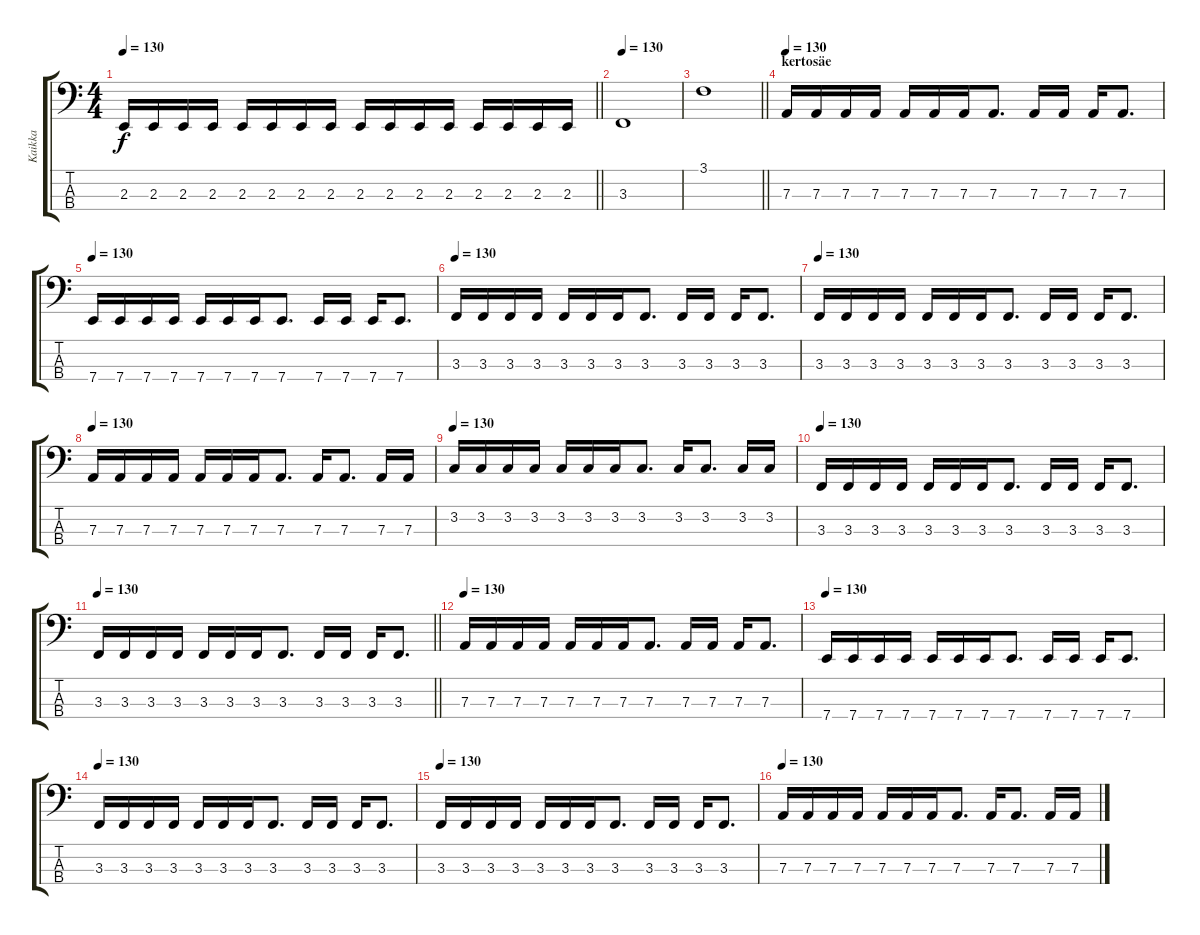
\track ("Kaikka" "Kaikka") {instrument electricbasspick}
\staff {score tabs}
\tuning (D2 A1 D1 A0) {hide}
\ts (4 4)
\tempo 130
\clef f4
\barLineRight lightlight
\ks c
2.3.16{dy f} 2.3.16 2.3.16 2.3.16 2.3.16 2.3.16 2.3.16 2.3.16 2.3.16 2.3.16 2.3.16 2.3.16 2.3.16 2.3.16 2.3.16 2.3.16 |
\section ("" "")
\tempo 130
3.3.1 |
\barLineRight lightlight
3.1.1 |
\section ("" "kertosäe")
\tempo 130
7.3.16 7.3.16 7.3.16 7.3.16 7.3.16 7.3.16 7.3.16 7.3.8{d} 7.3.16 7.3.16 7.3.16 7.3.8{d} |
\tempo 130
7.4.16 7.4.16 7.4.16 7.4.16 7.4.16 7.4.16 7.4.16 7.4.8{d} 7.4.16 7.4.16 7.4.16 7.4.8{d} |
\tempo 130
3.3.16 3.3.16 3.3.16 3.3.16 3.3.16 3.3.16 3.3.16 3.3.8{d} 3.3.16 3.3.16 3.3.16 3.3.8{d} |
\tempo 130
3.3.16 3.3.16 3.3.16 3.3.16 3.3.16 3.3.16 3.3.16 3.3.8{d} 3.3.16 3.3.16 3.3.16 3.3.8{d} |
\tempo 130
7.3.16 7.3.16 7.3.16 7.3.16 7.3.16 7.3.16 7.3.16 7.3.8{d} 7.3.16 7.3.8{d} 7.3.16 7.3.16 |
\tempo 130
3.2.16 3.2.16 3.2.16 3.2.16 3.2.16 3.2.16 3.2.16 3.2.8{d} 3.2.16 3.2.8{d} 3.2.16 3.2.16 |
\tempo 130
3.3.16 3.3.16 3.3.16 3.3.16 3.3.16 3.3.16 3.3.16 3.3.8{d} 3.3.16 3.3.16 3.3.16 3.3.8{d} |
\tempo 130
\barLineRight lightlight
3.3.16 3.3.16 3.3.16 3.3.16 3.3.16 3.3.16 3.3.16 3.3.8{d} 3.3.16 3.3.16 3.3.16 3.3.8{d} |
\section ("" "")
\tempo 130
7.3.16 7.3.16 7.3.16 7.3.16 7.3.16 7.3.16 7.3.16 7.3.8{d} 7.3.16 7.3.16 7.3.16 7.3.8{d} |
\tempo 130
7.4.16 7.4.16 7.4.16 7.4.16 7.4.16 7.4.16 7.4.16 7.4.8{d} 7.4.16 7.4.16 7.4.16 7.4.8{d} |
\tempo 130
3.3.16 3.3.16 3.3.16 3.3.16 3.3.16 3.3.16 3.3.16 3.3.8{d} 3.3.16 3.3.16 3.3.16 3.3.8{d} |
\tempo 130
3.3.16 3.3.16 3.3.16 3.3.16 3.3.16 3.3.16 3.3.16 3.3.8{d} 3.3.16 3.3.16 3.3.16 3.3.8{d} |
\tempo 130
7.3.16 7.3.16 7.3.16 7.3.16 7.3.16 7.3.16 7.3.16 7.3.8{d} 7.3.16 7.3.8{d} 7.3.16 7.3.16
